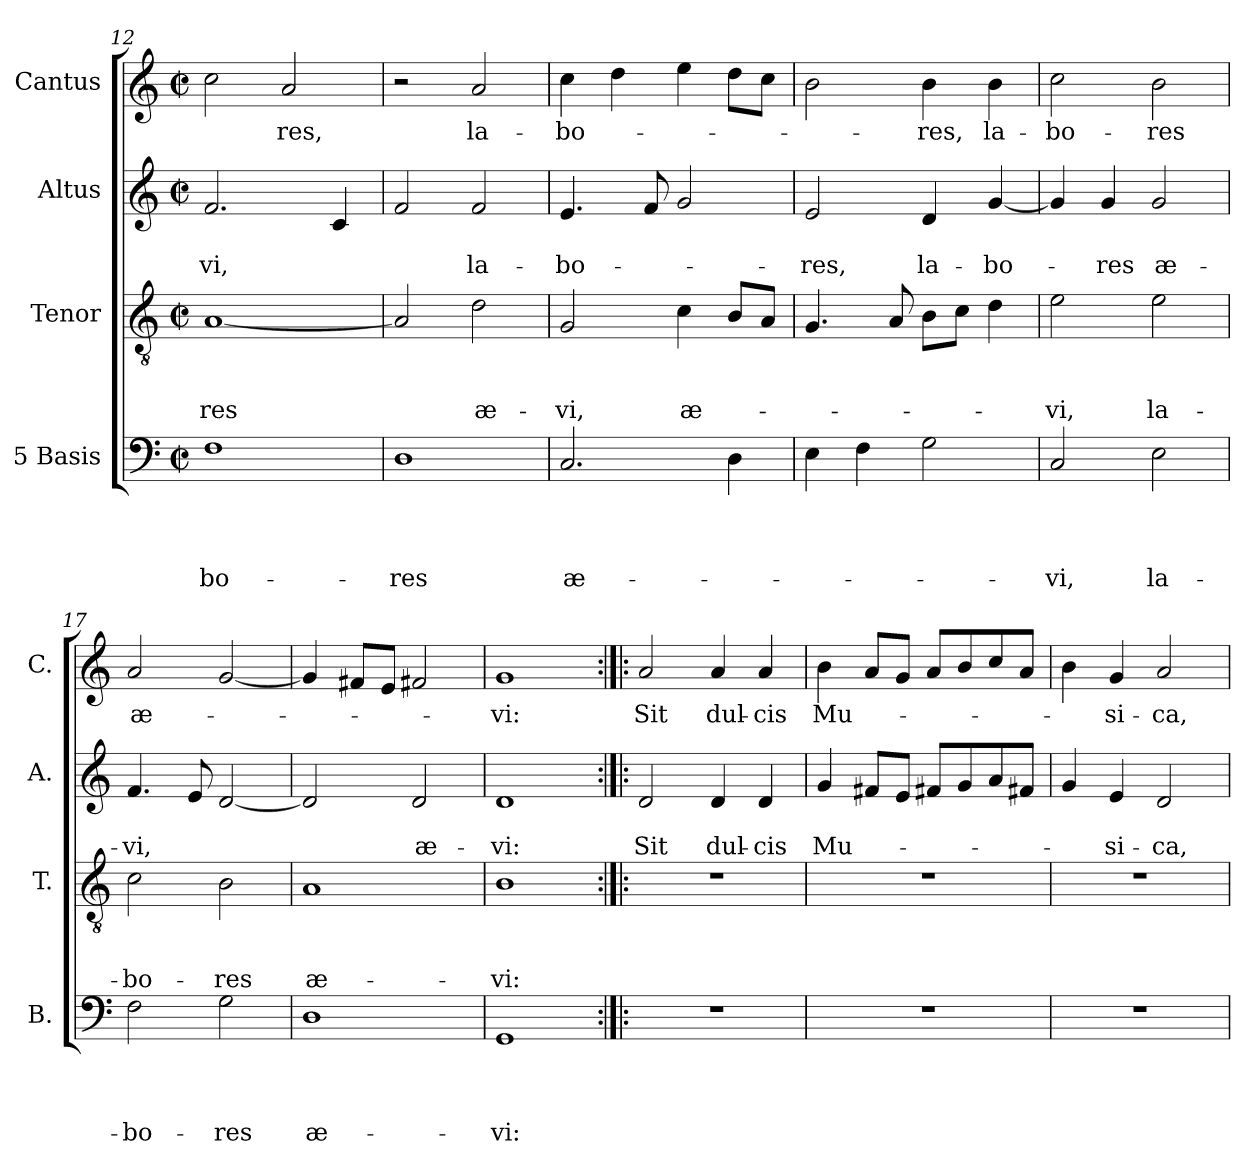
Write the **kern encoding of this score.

**kern	**text	**text	**text	**text	**kern	**text	**text	**text	**kern	**text	**text	**kern	**text
*part4	*part4	*part4	*part4	*part4	*part3	*part3	*part3	*part3	*part2	*part2	*part2	*part1	*part1
*staff4	*staff4	*staff4	*staff4	*staff4	*staff3	*staff3	*staff3	*staff3	*staff2	*staff2	*staff2	*staff1	*staff1
*I"5 Basis	*	*	*	*	*I"Tenor	*	*	*	*I"Altus	*	*	*I"Cantus	*
*I'B.	*	*	*	*	*I'T.	*	*	*	*I'A.	*	*	*I'C.	*
*clefF4	*	*	*	*	*clefGv2	*	*	*	*clefG2	*	*	*clefG2	*
*k[]	*	*	*	*	*k[]	*	*	*	*k[]	*	*	*k[]	*
*C:	*	*	*	*	*C:	*	*	*	*C:	*	*	*C:	*
*M2/2	*	*	*	*	*M2/2	*	*	*	*M2/2	*	*	*M2/2	*
*met(c|)	*	*	*	*	*met(c|)	*	*	*	*met(c|)	*	*	*met(c|)	*
=12	=12	=12	=12	=12	=12	=12	=12	=12	=12	=12	=12	=12	=12
!	!	!	!	!LO:LY:b	!	!	!	!LO:LY:b	!	!	!LO:LY:b	!	!
1F	.	.	.	-bo-	[<1A	.	.	-res	2.f/	.	-vi,	2cc\	.
!	!	!	!	!	!	!	!	!	!	!	!	!	!LO:LY:b
.	.	.	.	.	.	.	.	.	.	.	.	2a/	-res,
.	.	.	.	.	.	.	.	.	4c/	.	.	.	.
=13	=13	=13	=13	=13	=13	=13	=13	=13	=13	=13	=13	=13	=13
!	!	!	!	!LO:LY:b	!	!	!	!	!	!	!	!	!
1D	.	.	.	-res	2A/]	.	.	.	2f/	.	.	2r	.
!	!	!	!	!	!	!	!	!LO:LY:b	!	!	!LO:LY:b	!	!LO:LY:b
.	.	.	.	.	2d\	.	.	æ-	2f/	.	la-	2a/	la-
=14	=14	=14	=14	=14	=14	=14	=14	=14	=14	=14	=14	=14	=14
!	!	!	!	!LO:LY:b	!	!	!	!LO:LY:b	!	!	!LO:LY:b	!	!LO:LY:b
2.C/	.	.	.	æ-	2G/	.	.	-vi,	4.e/	.	-bo-	4cc\	-bo-
.	.	.	.	.	.	.	.	.	.	.	.	4dd\	.
.	.	.	.	.	.	.	.	.	8f/	.	.	.	.
!	!	!	!	!	!	!	!	!LO:LY:b	!	!	!	!	!
.	.	.	.	.	4c\	.	.	æ-	2g/	.	.	4ee\	.
4D\	.	.	.	.	8B/L	.	.	.	.	.	.	8dd\L	.
.	.	.	.	.	8A/J	.	.	.	.	.	.	8cc\J	.
=15	=15	=15	=15	=15	=15	=15	=15	=15	=15	=15	=15	=15	=15
!	!	!	!	!	!	!	!	!	!	!	!LO:LY:b	!	!
4E\	.	.	.	.	4.G/	.	.	.	2e/	.	-res,	2b\	.
4F\	.	.	.	.	.	.	.	.	.	.	.	.	.
.	.	.	.	.	8A/	.	.	.	.	.	.	.	.
!	!	!	!	!	!	!	!	!	!	!	!LO:LY:b	!	!LO:LY:b
2G\	.	.	.	.	8B\L	.	.	.	4d/	.	la-	4b\	-res,
.	.	.	.	.	8c\J	.	.	.	.	.	.	.	.
!	!	!	!	!	!	!	!	!	!	!	!LO:LY:b	!	!LO:LY:b
.	.	.	.	.	4d\	.	.	.	[<4g/	.	-bo-	4b\	la-
!!LO:LB:g=z
=16	=16	=16	=16	=16	=16	=16	=16	=16	=16	=16	=16	=16	=16
!	!	!	!	!LO:LY:b	!	!	!	!LO:LY:b	!	!	!	!	!LO:LY:b
2C/	.	.	.	-vi,	2e\	.	.	-vi,	4g/]	.	.	2cc\	-bo-
!	!	!	!	!	!	!	!	!	!	!	!LO:LY:b	!	!
.	.	.	.	.	.	.	.	.	4g/	.	-res	.	.
!	!	!	!	!LO:LY:b	!	!	!	!LO:LY:b	!	!	!LO:LY:b	!	!LO:LY:b
2E\	.	.	.	la-	2e\	.	.	la-	2g/	.	æ-	2b\	-res
=17	=17	=17	=17	=17	=17	=17	=17	=17	=17	=17	=17	=17	=17
!	!	!	!	!LO:LY:b	!	!	!	!LO:LY:b	!	!	!LO:LY:b	!	!LO:LY:b
2F\	.	.	.	-bo-	2c\	.	.	-bo-	4.f/	.	-vi,	2a/	æ-
.	.	.	.	.	.	.	.	.	8e/	.	.	.	.
!	!	!	!	!LO:LY:b	!	!	!	!LO:LY:b	!	!	!	!	!
2G\	.	.	.	-res	2B\	.	.	-res	[<2d/	.	.	[<2g/	.
=18	=18	=18	=18	=18	=18	=18	=18	=18	=18	=18	=18	=18	=18
!	!	!	!	!LO:LY:b	!	!	!	!LO:LY:b	!	!	!	!	!
1D	.	.	.	æ-	1A	.	.	æ-	2d/]	.	.	4g/]	.
.	.	.	.	.	.	.	.	.	.	.	.	8f#X/L	.
.	.	.	.	.	.	.	.	.	.	.	.	8e/J	.
!	!	!	!	!	!	!	!	!	!	!	!LO:LY:b	!	!
.	.	.	.	.	.	.	.	.	2d/	.	æ-	2f#X/	.
=19	=19	=19	=19	=19	=19	=19	=19	=19	=19	=19	=19	=19	=19
!	!	!	!	!LO:LY:b	!	!	!	!LO:LY:b	!	!	!LO:LY:b	!	!LO:LY:b
1GG	.	.	.	-vi:	1B	.	.	-vi:	1d	.	-vi:	1g	-vi:
=20:|!|:	=20:|!|:	=20:|!|:	=20:|!|:	=20:|!|:	=20:|!|:	=20:|!|:	=20:|!|:	=20:|!|:	=20:|!|:	=20:|!|:	=20:|!|:	=20:|!|:	=20:|!|:
!	!	!	!	!	!	!	!	!	!	!	!LO:LY:b	!	!LO:LY:b
1r	.	.	.	.	1r	.	.	.	2d/	.	Sit	2a/	Sit
!	!	!	!	!	!	!	!	!	!	!	!LO:LY:b	!	!LO:LY:b
.	.	.	.	.	.	.	.	.	4d/	.	dul-	4a/	dul-
!	!	!	!	!	!	!	!	!	!	!	!LO:LY:b	!	!LO:LY:b
.	.	.	.	.	.	.	.	.	4d/	.	-cis	4a/	-cis
=21	=21	=21	=21	=21	=21	=21	=21	=21	=21	=21	=21	=21	=21
!	!	!	!	!	!	!	!	!	!	!	!LO:LY:b	!	!LO:LY:b
1r	.	.	.	.	1r	.	.	.	4g/	.	Mu-	4b\	Mu-
.	.	.	.	.	.	.	.	.	8f#X/L	.	.	8a/L	.
.	.	.	.	.	.	.	.	.	8e/J	.	.	8g/J	.
.	.	.	.	.	.	.	.	.	8f#X/L	.	.	8a/L	.
.	.	.	.	.	.	.	.	.	8g/	.	.	8b/	.
.	.	.	.	.	.	.	.	.	8a/	.	.	8cc/	.
.	.	.	.	.	.	.	.	.	8f#X/J	.	.	8a/J	.
=22	=22	=22	=22	=22	=22	=22	=22	=22	=22	=22	=22	=22	=22
1r	.	.	.	.	1r	.	.	.	4g/	.	.	4b\	.
!	!	!	!	!	!	!	!	!	!	!	!LO:LY:b	!	!LO:LY:b
.	.	.	.	.	.	.	.	.	4e/	.	-si-	4g/	-si-
!	!	!	!	!	!	!	!	!	!	!	!LO:LY:b	!	!LO:LY:b
.	.	.	.	.	.	.	.	.	2d/	.	-ca,	2a/	-ca,
=	=	=	=	=	=	=	=	=	=	=	=	=	=
*-	*-	*-	*-	*-	*-	*-	*-	*-	*-	*-	*-	*-	*-
